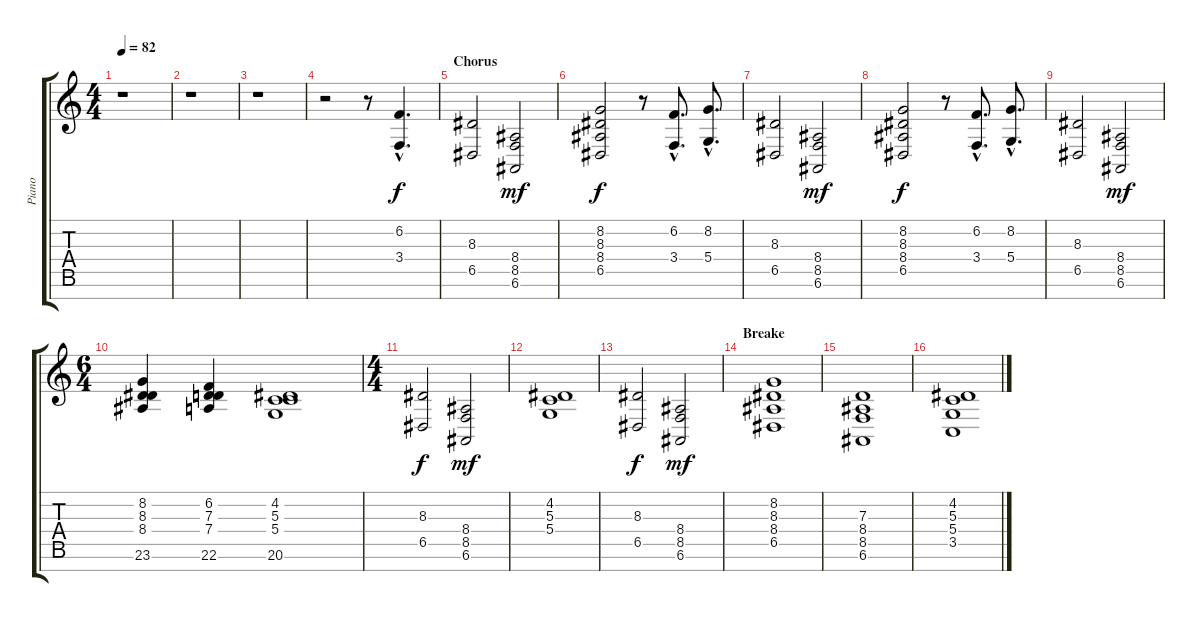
\track ("Piano" "Piano") {instrument electricgrandpiano}
\staff {score tabs}
\tuning (E4 B3 G3 D3 A2 E2 B1) {hide}
\ts (4 4)
\tempo 82
\clef g2
\ks c
r.1{dy f} |
r.1 |
r.1 |
r.2 r.8 (6.2{hac} 3.4{hac}).4{d} |
\section ("" "Chorus")
(8.3 6.5).2 (8.4 8.5 6.6).2{dy mf} |
(8.2 8.3 8.4 6.5).2{dy f} r.8 (6.2{hac} 3.4{hac}).8{d} (8.2{hac} 5.4{hac}).8{d} |
(8.3 6.5).2 (8.4 8.5 6.6).2{dy mf} |
(8.2 8.3 8.4 6.5).2{dy f} r.8 (6.2{hac} 3.4{hac}).8{d} (8.2{hac} 5.4{hac}).8{d} |
(8.3 6.5).2 (8.4 8.5 6.6).2{dy mf} |
\ts (6 4)
(8.2 8.3 8.4 23.6).4 (6.2 7.3 7.4 22.6).4 (4.2 5.3 5.4 20.6).1 |
\ts (4 4)
(8.3 6.5).2{dy f} (8.4 8.5 6.6).2{dy mf} |
(4.2 5.3 5.4).1 |
(8.3 6.5).2{dy f} (8.4 8.5 6.6).2{dy mf} |
\section ("" "Breake")
(8.2 8.3 8.4 6.5).1 |
(7.3 8.4 8.5 6.6).1 |
(4.2 5.3 5.4 3.5).1
